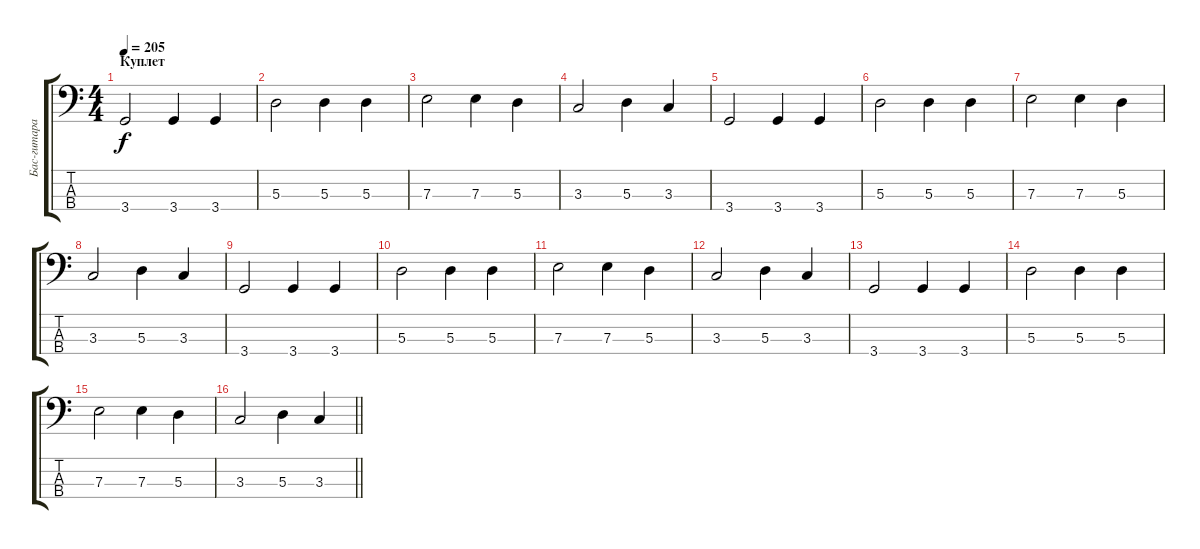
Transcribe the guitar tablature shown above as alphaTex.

\track ("Бас-гитара" "Бас-гитара") {instrument electricbassfinger}
\staff {score tabs}
\tuning (G2 D2 A1 E1) {hide}
\ts (4 4)
\section ("" "Куплет")
\tempo 205
\clef f4
\ks c
3.4.2{dy f} 3.4.4 3.4.4 |
5.3.2 5.3.4 5.3.4 |
7.3.2 7.3.4 5.3.4 |
3.3.2 5.3.4 3.3.4 |
3.4.2 3.4.4 3.4.4 |
5.3.2 5.3.4 5.3.4 |
7.3.2 7.3.4 5.3.4 |
3.3.2 5.3.4 3.3.4 |
3.4.2 3.4.4 3.4.4 |
5.3.2 5.3.4 5.3.4 |
7.3.2 7.3.4 5.3.4 |
3.3.2 5.3.4 3.3.4 |
3.4.2 3.4.4 3.4.4 |
5.3.2 5.3.4 5.3.4 |
7.3.2 7.3.4 5.3.4 |
\barLineRight lightlight
3.3.2 5.3.4 3.3.4
